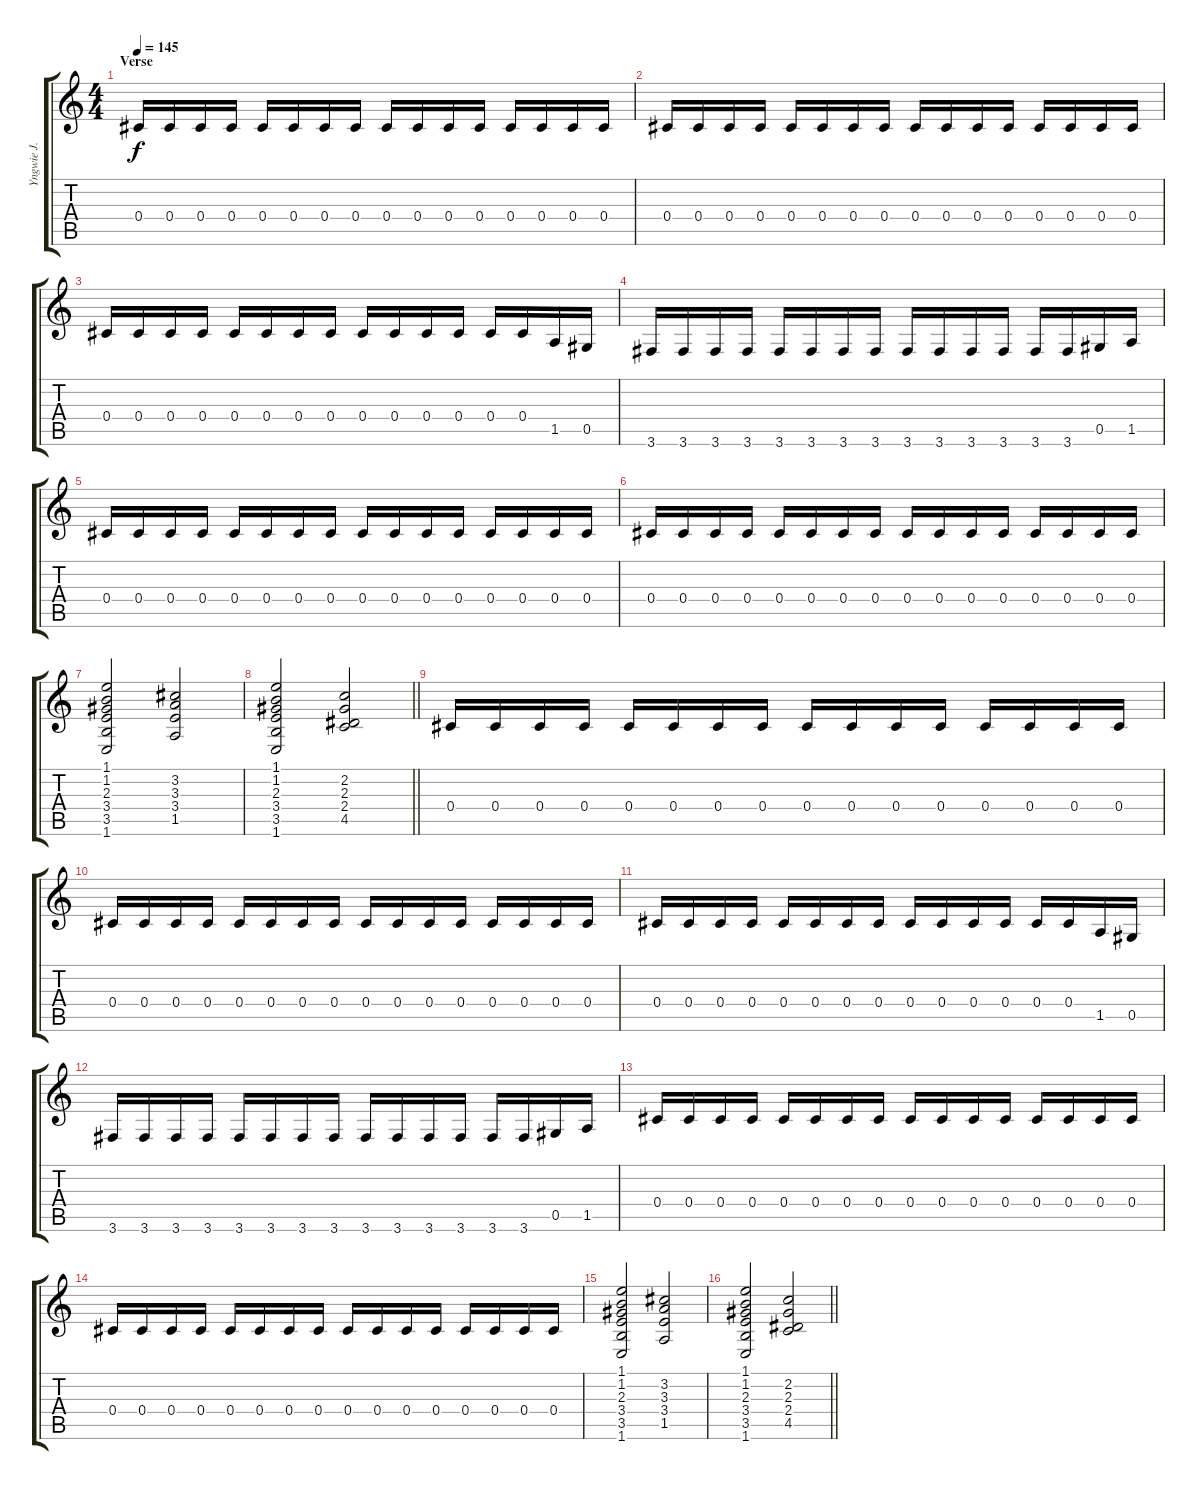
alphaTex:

\track ("Yngwie J. Malmsteen" "Yngwie J. ") {instrument overdrivenguitar}
\staff {score tabs}
\tuning (Eb4 Bb3 Gb3 Db3 Ab2 Eb2) {hide}
\ts (4 4)
\section ("" "Verse")
\tempo 145
\clef g2
\ks c
0.4.16{dy f} 0.4.16 0.4.16 0.4.16 0.4.16 0.4.16 0.4.16 0.4.16 0.4.16 0.4.16 0.4.16 0.4.16 0.4.16 0.4.16 0.4.16 0.4.16 |
0.4.16 0.4.16 0.4.16 0.4.16 0.4.16 0.4.16 0.4.16 0.4.16 0.4.16 0.4.16 0.4.16 0.4.16 0.4.16 0.4.16 0.4.16 0.4.16 |
0.4.16 0.4.16 0.4.16 0.4.16 0.4.16 0.4.16 0.4.16 0.4.16 0.4.16 0.4.16 0.4.16 0.4.16 0.4.16 0.4.16 1.5.16 0.5.16 |
3.6.16 3.6.16 3.6.16 3.6.16 3.6.16 3.6.16 3.6.16 3.6.16 3.6.16 3.6.16 3.6.16 3.6.16 3.6.16 3.6.16 0.5.16 1.5.16 |
0.4.16 0.4.16 0.4.16 0.4.16 0.4.16 0.4.16 0.4.16 0.4.16 0.4.16 0.4.16 0.4.16 0.4.16 0.4.16 0.4.16 0.4.16 0.4.16 |
0.4.16 0.4.16 0.4.16 0.4.16 0.4.16 0.4.16 0.4.16 0.4.16 0.4.16 0.4.16 0.4.16 0.4.16 0.4.16 0.4.16 0.4.16 0.4.16 |
(1.1 1.2 2.3 3.4 3.5 1.6).2 (3.2 3.3 3.4 1.5).2 |
\barLineRight lightlight
(1.1 1.2 2.3 3.4 3.5 1.6).2 (2.2 2.3 2.4 4.5).2 |
0.4.16 0.4.16 0.4.16 0.4.16 0.4.16 0.4.16 0.4.16 0.4.16 0.4.16 0.4.16 0.4.16 0.4.16 0.4.16 0.4.16 0.4.16 0.4.16 |
0.4.16 0.4.16 0.4.16 0.4.16 0.4.16 0.4.16 0.4.16 0.4.16 0.4.16 0.4.16 0.4.16 0.4.16 0.4.16 0.4.16 0.4.16 0.4.16 |
0.4.16 0.4.16 0.4.16 0.4.16 0.4.16 0.4.16 0.4.16 0.4.16 0.4.16 0.4.16 0.4.16 0.4.16 0.4.16 0.4.16 1.5.16 0.5.16 |
3.6.16 3.6.16 3.6.16 3.6.16 3.6.16 3.6.16 3.6.16 3.6.16 3.6.16 3.6.16 3.6.16 3.6.16 3.6.16 3.6.16 0.5.16 1.5.16 |
0.4.16 0.4.16 0.4.16 0.4.16 0.4.16 0.4.16 0.4.16 0.4.16 0.4.16 0.4.16 0.4.16 0.4.16 0.4.16 0.4.16 0.4.16 0.4.16 |
0.4.16 0.4.16 0.4.16 0.4.16 0.4.16 0.4.16 0.4.16 0.4.16 0.4.16 0.4.16 0.4.16 0.4.16 0.4.16 0.4.16 0.4.16 0.4.16 |
(1.1 1.2 2.3 3.4 3.5 1.6).2 (3.2 3.3 3.4 1.5).2 |
\barLineRight lightlight
(1.1 1.2 2.3 3.4 3.5 1.6).2 (2.2 2.3 2.4 4.5).2
